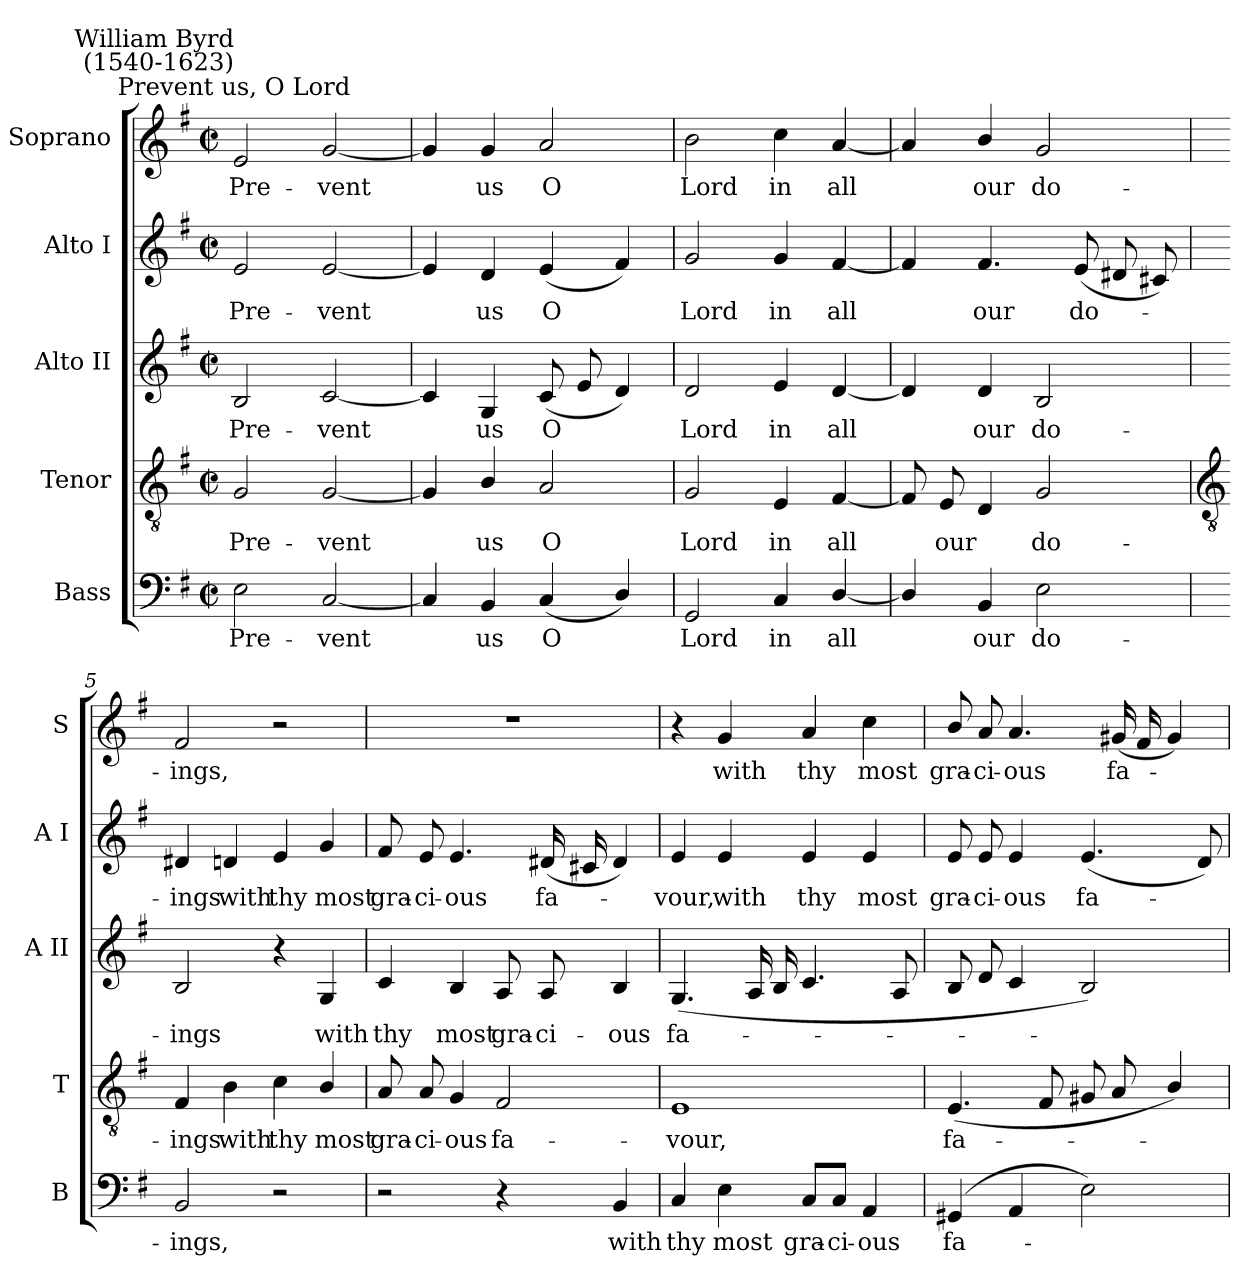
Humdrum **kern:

**kern	**text	**kern	**text	**kern	**text	**kern	**text	**kern	**text
*part5	*part5	*part4	*part4	*part3	*part3	*part2	*part2	*part1	*part1
*staff5	*staff5	*staff4	*staff4	*staff3	*staff3	*staff2	*staff2	*staff1	*staff1
*I"Bass	*	*I"Tenor	*	*I"Alto II	*	*I"Alto I	*	*I"Soprano	*
*I'B	*	*I'T	*	*I'A II	*	*I'A I	*	*I'S	*
*clefF4	*	*clefGv2	*	*clefG2	*	*clefG2	*	*clefG2	*
*k[f#]	*	*k[f#]	*	*k[f#]	*	*k[f#]	*	*k[f#]	*
*G:	*	*G:	*	*G:	*	*G:	*	*G:	*
*M2/2	*	*M2/2	*	*M2/2	*	*M2/2	*	*M2/2	*
*met(c|)	*	*met(c|)	*	*met(c|)	*	*met(c|)	*	*met(c|)	*
=1	=1	=1	=1	=1	=1	=1	=1	=1	=1
!	!	!	!	!	!	!	!	!LO:TX:a:cj:t=Prevent us, O Lord	!
!	!	!	!	!	!	!	!	!LO:TX:a:rj:t=William Byrd\n(1540-1623)	!
!	!LO:LY:b	!	!LO:LY:b	!	!LO:LY:b	!	!LO:LY:b	!	!LO:LY:b
2E	Pre-	2G	Pre-	2B	Pre-	2e	Pre-	2e	Pre-
!	!LO:LY:b	!	!LO:LY:b	!	!LO:LY:b	!	!LO:LY:b	!	!LO:LY:b
[2C	-vent	[2G	-vent	[2c	-vent	[2e	-vent	[2g	-vent
=2	=2	=2	=2	=2	=2	=2	=2	=2	=2
4C]	.	4G]	.	4c]	.	4e]	.	4g]	.
!	!LO:LY:b	!	!LO:LY:b	!	!LO:LY:b	!	!LO:LY:b	!	!LO:LY:b
4BB	us	4B/	us	4G	us	4d	us	4g	us
!	!LO:LY:b	!	!LO:LY:b	!	!LO:LY:b	!	!LO:LY:b	!	!LO:LY:b
(<4C	O	2A	O	(<8cL	O	(<4e	O	2a	O
.	.	.	.	8e	.	.	.	.	.
4D/)	.	.	.	4d)	.	4f#)	.	.	.
=3	=3	=3	=3	=3	=3	=3	=3	=3	=3
!	!LO:LY:b	!	!LO:LY:b	!	!LO:LY:b	!	!LO:LY:b	!	!LO:LY:b
2GG	Lord	2G	Lord	2d	Lord	2g	Lord	2b	Lord
!	!LO:LY:b	!	!LO:LY:b	!	!LO:LY:b	!	!LO:LY:b	!	!LO:LY:b
4C	in	4E	in	4e	in	4g	in	4cc	in
!	!LO:LY:b	!	!LO:LY:b	!	!LO:LY:b	!	!LO:LY:b	!	!LO:LY:b
[4D/	all	[4F#	all	[4d	all	[4f#	all	[4a	all
=4	=4	=4	=4	=4	=4	=4	=4	=4	=4
4D/]	.	8F#]	.	4d]	.	4f#]	.	4a]	.
!	!	!	!LO:LY:b	!	!	!	!	!	!
.	.	8EL	our	.	.	.	.	.	.
!	!LO:LY:b	!	!	!	!LO:LY:b	!	!LO:LY:b	!	!LO:LY:b
4BB	our	4D	.	4d	our	4.f#	our	4b/	our
!	!LO:LY:b	!	!LO:LY:b	!	!LO:LY:b	!	!	!	!LO:LY:b
2E	do-	2G	do-	2B	do-	.	.	2g	do-
!	!	!	!	!	!	!	!LO:LY:b	!	!
.	.	.	.	.	.	(<8eL	do-	.	.
.	.	.	.	.	.	8d#X	.	.	.
.	.	.	.	.	.	8c#X)	.	.	.
!!LO:LB:g=z
=5	=5	=5	=5	=5	=5	=5	=5	=5	=5
*	*	*clefGv2	*	*	*	*	*	*	*
!	!LO:LY:b	!	!LO:LY:b	!	!LO:LY:b	!	!LO:LY:b	!	!LO:LY:b
2BB	-ings,	4F#	-ings	2B	-ings	4d#X	ings	2f#	-ings,
!	!	!	!LO:LY:b	!	!	!	!LO:LY:b	!	!
.	.	4B	with	.	.	4dn	with	.	.
!	!	!	!LO:LY:b	!	!	!	!LO:LY:b	!	!
2r	.	4c	thy	4r	.	4e	thy	2r	.
!	!	!	!LO:LY:b	!	!LO:LY:b	!	!LO:LY:b	!	!
.	.	4B/	most	4G	with	4g	most	.	.
=6	=6	=6	=6	=6	=6	=6	=6	=6	=6
!	!	!	!LO:LY:b	!	!LO:LY:b	!	!LO:LY:b	!	!
2r	.	8A	gra-	4c	thy	8f#	gra-	1r	.
!	!	!	!LO:LY:b	!	!	!	!LO:LY:b	!	!
.	.	8A	-ci-	.	.	8e	-ci-	.	.
!	!	!	!LO:LY:b	!	!LO:LY:b	!	!LO:LY:b	!	!
.	.	4G	-ous	4B	most	4.e	-ous	.	.
!	!	!	!LO:LY:b	!	!LO:LY:b	!	!	!	!
4r	.	2F#	fa-	8A	gra-	.	.	.	.
!	!	!	!	!	!LO:LY:b	!	!LO:LY:b	!	!
.	.	.	.	8A	-ci-	(<16d#XLL	fa-	.	.
.	.	.	.	.	.	16c#X	.	.	.
!	!LO:LY:b	!	!	!	!LO:LY:b	!	!	!	!
4BB	with	.	.	4B	-ous	4d#)	.	.	.
=7	=7	=7	=7	=7	=7	=7	=7	=7	=7
!	!LO:LY:b	!	!LO:LY:b	!	!LO:LY:b	!	!LO:LY:b	!	!
4C	thy	1E	-vour,	(<4.G	fa-	4e	vour,	4r	.
!	!LO:LY:b	!	!	!	!	!	!LO:LY:b	!	!LO:LY:b
4E	most	.	.	.	.	4e	with	4g	with
.	.	.	.	16ALL	.	.	.	.	.
.	.	.	.	16B	.	.	.	.	.
!	!LO:LY:b	!	!	!	!	!	!LO:LY:b	!	!LO:LY:b
8C/L	gra-	.	.	4.c	.	4e	thy	4a	thy
!	!LO:LY:b	!	!	!	!	!	!	!	!
8C/J	-ci-	.	.	.	.	.	.	.	.
!	!LO:LY:b	!	!	!	!	!	!LO:LY:b	!	!LO:LY:b
4AA	-ous	.	.	.	.	4e	most	4cc	most
.	.	.	.	8AJ	.	.	.	.	.
=8	=8	=8	=8	=8	=8	=8	=8	=8	=8
!	!LO:LY:b	!	!LO:LY:b	!	!	!	!LO:LY:b	!	!LO:LY:b
(<4GG#X	fa-	(<4.E	fa-	8BL	.	8eJ	gra-	8b/	gra-
!	!	!	!	!	!	!	!LO:LY:b	!	!LO:LY:b
.	.	.	.	8d	.	8e	-ci-	8a	-ci-
!	!	!	!	!	!	!	!LO:LY:b	!	!LO:LY:b
4AA	.	.	.	4c	.	4e	-ous	4.a	-ous
.	.	8F#L	.	.	.	.	.	.	.
!	!	!	!	!	!	!	!LO:LY:b	!	!
2E)	.	8G#X	.	2B)	.	(<4.e	fa-	.	.
!	!	!	!	!	!	!	!	!	!LO:LY:b
.	.	8A	.	.	.	.	.	(<16g#XLL	fa-
.	.	.	.	.	.	.	.	16f#	.
.	.	4B/)	.	.	.	.	.	4g#)	.
.	.	.	.	.	.	8d)	.	.	.
=	=	=	=	=	=	=	=	=	=
*-	*-	*-	*-	*-	*-	*-	*-	*-	*-
